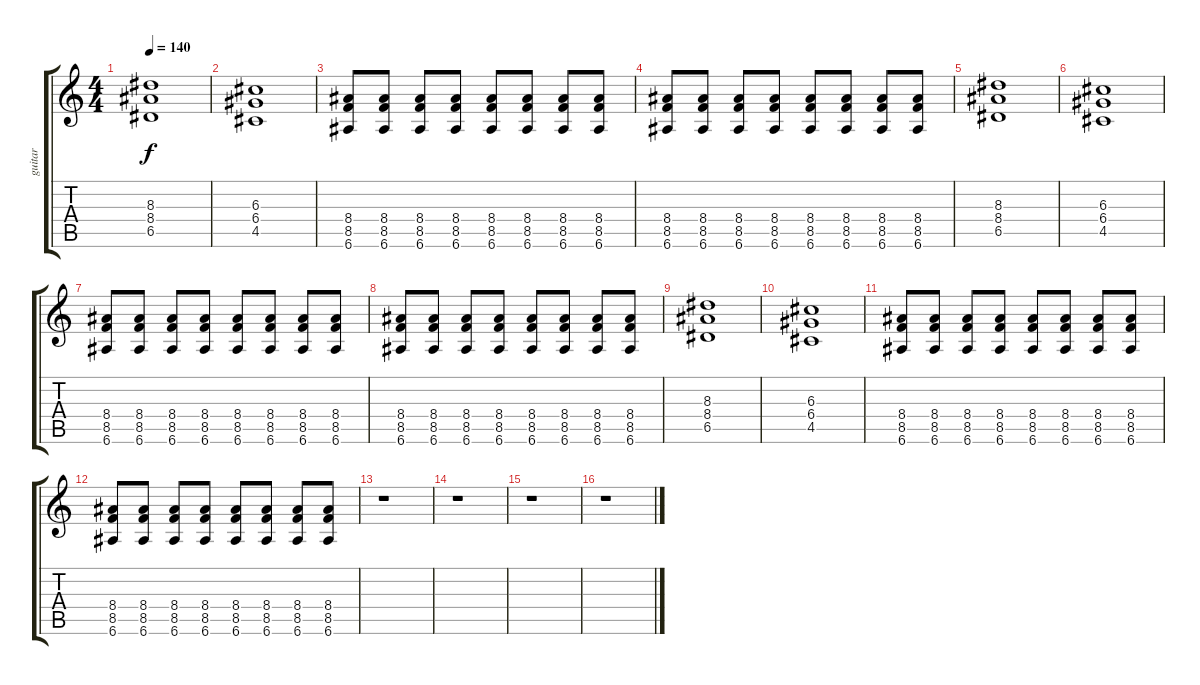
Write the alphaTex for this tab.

\track ("guitar " "guitar ") {instrument overdrivenguitar}
\staff {score tabs}
\tuning (E4 B3 G3 D3 A2 E2) {hide}
\ts (4 4)
\tempo 140
\clef g2
\ks c
(8.3 8.4 6.5).1{dy f} |
(6.3 6.4 4.5).1 |
(8.4 8.5 6.6).8 (8.4 8.5 6.6).8 (8.4 8.5 6.6).8 (8.4 8.5 6.6).8 (8.4 8.5 6.6).8 (8.4 8.5 6.6).8 (8.4 8.5 6.6).8 (8.4 8.5 6.6).8 |
(8.4 8.5 6.6).8 (8.4 8.5 6.6).8 (8.4 8.5 6.6).8 (8.4 8.5 6.6).8 (8.4 8.5 6.6).8 (8.4 8.5 6.6).8 (8.4 8.5 6.6).8 (8.4 8.5 6.6).8 |
(8.3 8.4 6.5).1 |
(6.3 6.4 4.5).1 |
(8.4 8.5 6.6).8 (8.4 8.5 6.6).8 (8.4 8.5 6.6).8 (8.4 8.5 6.6).8 (8.4 8.5 6.6).8 (8.4 8.5 6.6).8 (8.4 8.5 6.6).8 (8.4 8.5 6.6).8 |
(8.4 8.5 6.6).8 (8.4 8.5 6.6).8 (8.4 8.5 6.6).8 (8.4 8.5 6.6).8 (8.4 8.5 6.6).8 (8.4 8.5 6.6).8 (8.4 8.5 6.6).8 (8.4 8.5 6.6).8 |
(8.3 8.4 6.5).1 |
(6.3 6.4 4.5).1 |
(8.4 8.5 6.6).8 (8.4 8.5 6.6).8 (8.4 8.5 6.6).8 (8.4 8.5 6.6).8 (8.4 8.5 6.6).8 (8.4 8.5 6.6).8 (8.4 8.5 6.6).8 (8.4 8.5 6.6).8 |
(8.4 8.5 6.6).8 (8.4 8.5 6.6).8 (8.4 8.5 6.6).8 (8.4 8.5 6.6).8 (8.4 8.5 6.6).8 (8.4 8.5 6.6).8 (8.4 8.5 6.6).8 (8.4 8.5 6.6).8 |
r.1 |
r.1 |
r.1 |
r.1
